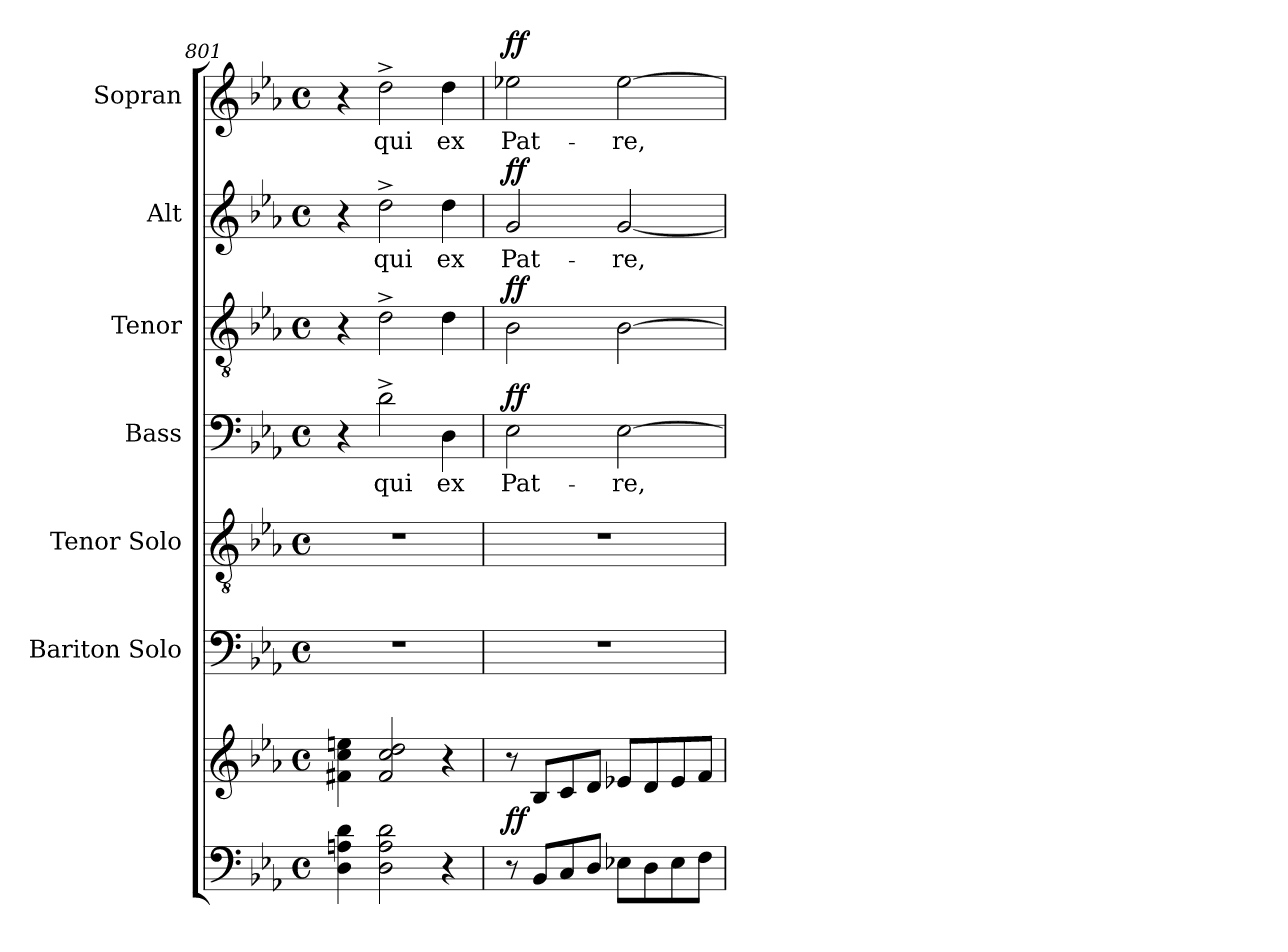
**kern	**kern	**dynam	**kern	**kern	**kern	**text	**dynam	**kern	**dynam	**kern	**text	**dynam	**kern	**text	**dynam
*part7	*part7	*part7	*part6	*part5	*part4	*part4	*part4	*part3	*part3	*part2	*part2	*part2	*part1	*part1	*part1
*staff8	*staff7	*staff7/8	*staff6	*staff5	*staff4	*staff4	*staff4	*staff3	*staff3	*staff2	*staff2	*staff2	*staff1	*staff1	*staff1
*	*	*	*I"Bariton Solo	*I"Tenor Solo	*I"Bass	*	*	*I"Tenor	*	*I"Alt	*	*	*I"Sopran	*	*
*	*	*	*	*	*I'B.	*	*	*I'T.	*	*I'A.	*	*	*I'S.	*	*
!!LO:LB:g=z
*clefF4	*clefG2	*	*clefF4	*clefGv2	*clefF4	*	*	*clefGv2	*	*clefG2	*	*	*clefG2	*	*
*k[b-e-a-]	*k[b-e-a-]	*	*k[b-e-a-]	*k[b-e-a-]	*k[b-e-a-]	*	*	*k[b-e-a-]	*	*k[b-e-a-]	*	*	*k[b-e-a-]	*	*
*E-:	*E-:	*	*E-:	*E-:	*E-:	*	*	*E-:	*	*E-:	*	*	*E-:	*	*
*M4/4	*M4/4	*	*M4/4	*M4/4	*M4/4	*	*	*M4/4	*	*M4/4	*	*	*M4/4	*	*
*met(c)	*met(c)	*	*met(c)	*met(c)	*met(c)	*	*	*met(c)	*	*met(c)	*	*	*met(c)	*	*
=801	=801	=801	=801	=801	=801	=801	=801	=801	=801	=801	=801	=801	=801	=801	=801
4D\ 4An\ 4d\	4f#X\ 4cc\ 4een\	.	1r	1r	4r	.	.	4r	.	4r	.	.	4r	.	.
!	!	!	!	!	!	!LO:LY:b	!	!	!	!	!LO:LY:b	!	!	!LO:LY:b	!
2D\ 2A\ 2d\	2f#/ 2cc/ 2dd/	.	.	.	2d^>\	qui	.	2d^>\	.	2dd^>\	qui	.	2dd^>\	qui	.
!	!	!	!	!	!	!LO:LY:b	!	!	!	!	!LO:LY:b	!	!	!LO:LY:b	!
4r	4r	.	.	.	4D\	ex	.	4d\	.	4dd\	ex	.	4dd\	ex	.
=802	=802	=802	=802	=802	=802	=802	=802	=802	=802	=802	=802	=802	=802	=802	=802
!	!	!LO:DY:b	!	!	!	!LO:LY:b	!LO:DY:a	!	!LO:DY:a	!	!LO:LY:b	!LO:DY:a	!	!LO:LY:b	!LO:DY:a
8r	8r	ff	1r	1r	2E-\	Pat-	ff	2B-\	ff	2g/	Pat-	ff	2ee-X\	Pat-	ff
8BB-/L	8B-/L	.	.	.	.	.	.	.	.	.	.	.	.	.	.
8C/	8c/	.	.	.	.	.	.	.	.	.	.	.	.	.	.
8D/J	8d/J	.	.	.	.	.	.	.	.	.	.	.	.	.	.
!	!	!	!	!	!	!LO:LY:b	!	!	!	!	!LO:LY:b	!	!	!LO:LY:b	!
8E-X\L	8e-X/L	.	.	.	[2E-\	-re,	.	[2B-\	.	[2g/	-re,	.	[2ee-\	-re,	.
8D\	8d/	.	.	.	.	.	.	.	.	.	.	.	.	.	.
8E-\	8e-/	.	.	.	.	.	.	.	.	.	.	.	.	.	.
8F\J	8f/J	.	.	.	.	.	.	.	.	.	.	.	.	.	.
=	=	=	=	=	=	=	=	=	=	=	=	=	=	=	=
*-	*-	*-	*-	*-	*-	*-	*-	*-	*-	*-	*-	*-	*-	*-	*-
